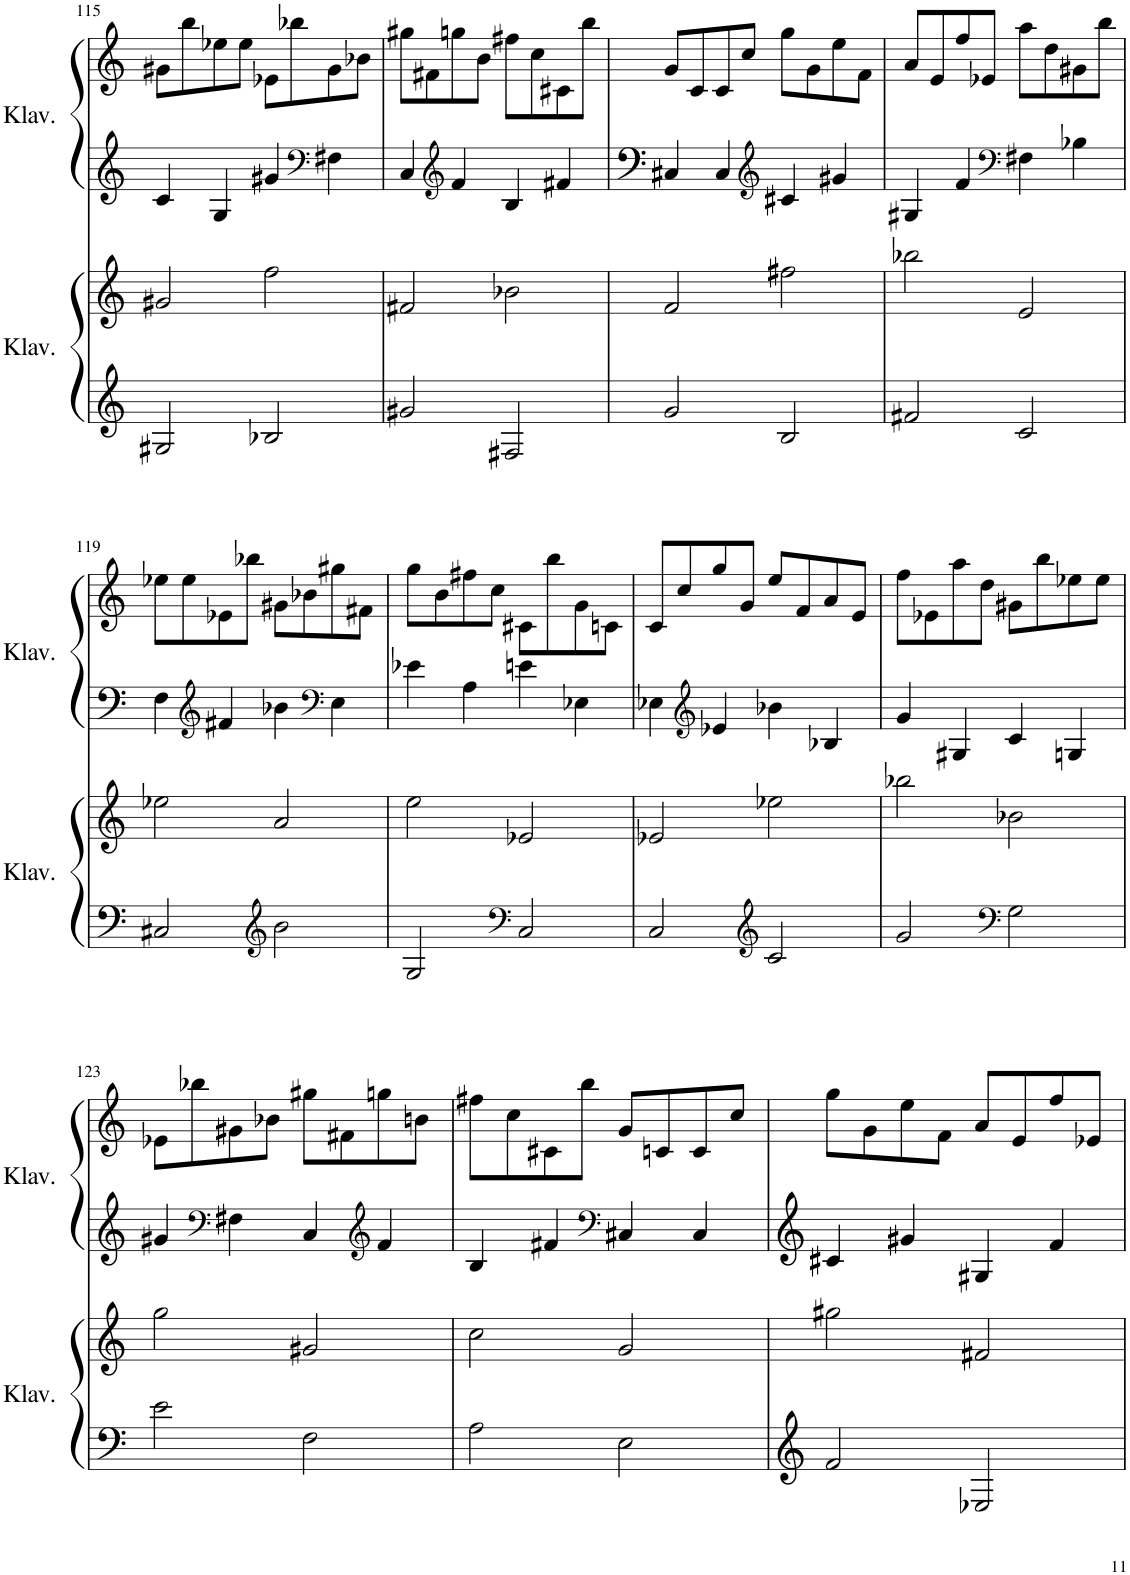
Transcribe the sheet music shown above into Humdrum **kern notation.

**kern	**kern	**kern	**kern
*part2	*part2	*part1	*part1
*staff4	*staff3	*staff2	*staff1
*I"Klavier	*	*I"Klavier	*
*I'Klav.	*	*I'Klav.	*
!!LO:PB:g=z
*clefF4	*clefG2	*clefG2	*clefG2
*k[]	*k[]	*k[]	*k[]
*M4/4	*M4/4	*M4/4	*M4/4
=115	=115	=115	=115
2G#X/	2g#X/	4c/	8g#X\L
.	.	.	8bb\
.	.	4G/	8ee-X\
.	.	.	8ee-\J
2B-X/	2ff\	4g#X/	8e-X\L
.	.	.	8bb-X\
*	*	*clefF4	*
.	.	4F#X\	8g#\
.	.	.	8b-X\J
=116	=116	=116	=116
2g#X/	2f#X/	4C/	8gg#X\L
.	.	.	8f#X\
*	*	*clefG2	*
.	.	4f/	8ggn\
.	.	.	8b\J
2F#X/	2b-X\	4B/	8ff#X\L
.	.	.	8cc\
.	.	4f#X/	8c#X\
.	.	.	8bb\J
=117	=117	=117	=117
2g/	2f/	4C#X/	8g/L
.	.	.	8c/
.	.	4C#/	8c/
.	.	.	8cc/J
*	*	*clefG2	*
2B/	2ff#X\	4c#X/	8gg\L
.	.	.	8g\
.	.	4g#X/	8ee\
.	.	.	8f\J
=118	=118	=118	=118
2f#X/	2bb-X\	4G#X/	8a/L
.	.	.	8e/
.	.	4f/	8ff/
.	.	.	8e-X/J
*	*	*clefF4	*
2c/	2e/	4F#X\	8aa\L
.	.	.	8dd\
.	.	4B-X\	8g#X\
.	.	.	8bb\J
!!LO:LB:g=z
=119	=119	=119	=119
2C#X/	2ee-X\	4F\	8ee-X\L
.	.	.	8ee-\
*	*	*clefG2	*
.	.	4f#X/	8e-X\
.	.	.	8bb-X\J
*clefG2	*	*	*
2b\	2a/	4b-X\	8g#X\L
.	.	.	8b-X\
*	*	*clefF4	*
.	.	4E\	8gg#X\
.	.	.	8f#X\J
=120	=120	=120	=120
2G/	2ee\	4e-X\	8gg\L
.	.	.	8b\
.	.	4A\	8ff#X\
.	.	.	8cc\J
*clefF4	*	*	*
2C/	2e-X/	4en\	8c#X\L
.	.	.	8bb\
.	.	4E-X\	8g\
.	.	.	8cn\J
=121	=121	=121	=121
2C/	2e-X/	4E-X\	8c/L
.	.	.	8cc/
*	*	*clefG2	*
.	.	4e-X/	8gg/
.	.	.	8g/J
*clefG2	*	*	*
2c/	2ee-X\	4b-X\	8ee/L
.	.	.	8f/
.	.	4B-X/	8a/
.	.	.	8e/J
=122	=122	=122	=122
2g/	2bb-X\	4g/	8ff\L
.	.	.	8e-X\
.	.	4G#X/	8aa\
.	.	.	8dd\J
*clefF4	*	*	*
2G\	2b-X\	4c/	8g#X\L
.	.	.	8bb\
.	.	4Gn/	8ee-X\
.	.	.	8ee-\J
!!LO:LB:g=z
=123	=123	=123	=123
2e\	2gg\	4g#X/	8e-X\L
.	.	.	8bb-X\
*	*	*clefF4	*
.	.	4F#X\	8g#X\
.	.	.	8b-X\J
2F\	2g#X/	4C/	8gg#X\L
.	.	.	8f#X\
*	*	*clefG2	*
.	.	4f/	8ggn\
.	.	.	8bn\J
=124	=124	=124	=124
2A\	2cc\	4B/	8ff#X\L
.	.	.	8cc\
.	.	4f#X/	8c#X\
.	.	.	8bb\J
*	*	*clefF4	*
2E\	2g/	4C#X/	8g/L
.	.	.	8cn/
.	.	4C#/	8c/
.	.	.	8cc/J
=125	=125	=125	=125
2f/	2gg#X\	4c#X/	8gg\L
.	.	.	8g\
.	.	4g#X/	8ee\
.	.	.	8f\J
2E-X/	2f#X/	4G#X/	8a/L
.	.	.	8e/
.	.	4f/	8ff/
.	.	.	8e-X/J
=	=	=	=
*-	*-	*-	*-
